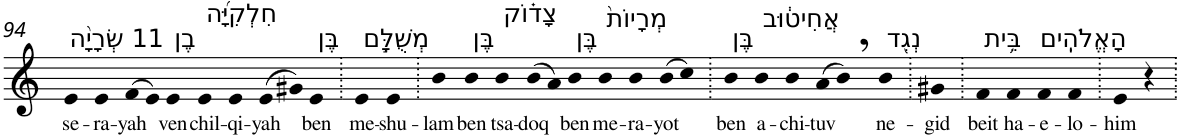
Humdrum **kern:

**kern	**text
*part1	*part1
*staff1	*staff1
*I"Piano	*
*I'Pno	*
!!LO:PB:g=z
*clefG2	*
*k[]	*
=94	=94
!LO:TX:a:t=11 שְׂרָיָ֨ה	!
!	!LO:LY:b
4e	se-
!	!LO:LY:b
4e	-ra-
!	!LO:LY:b
(>8f	-yah
8e)	.
!LO:TX:a:t=בֶן	!
!	!LO:LY:b
4e	ven
!LO:TX:a:t=חִלְקִיָּ֜ה	!
!	!LO:LY:b
4e	chil-
!	!LO:LY:b
4e	-qi-
!	!LO:LY:b
(>8e	-yah
8g#X)	.
!LO:TX:a:t=בֶּן	!
!	!LO:LY:b
4e	ben
=95.	=95.
!LO:TX:a:t=מְשֻׁלָּ֣ם	!
!	!LO:LY:b
4e	me-
!	!LO:LY:b
4e	-shu-
=96.	=96.
!	!LO:LY:b
4b	-lam
!LO:TX:a:t=בֶּן	!
!	!LO:LY:b
4b	ben
!LO:TX:a:t=צָד֗וֹק	!
!	!LO:LY:b
4b	tsa-
!	!LO:LY:b
(>8b	-doq
8a)	.
!LO:TX:a:t=בֶּן	!
!	!LO:LY:b
4b	ben
!LO:TX:a:t=מְרָיוֹת֙	!
!	!LO:LY:b
4b	me-
!	!LO:LY:b
4b	-ra-
!	!LO:LY:b
(>8b	-yot
8cc)	.
=97.	=97.
!LO:TX:a:t=בֶּן	!
!	!LO:LY:b
4b	ben
!LO:TX:a:t=אֲחִיט֔וּב	!
!	!LO:LY:b
4b	a-
!	!LO:LY:b
4b	-chi-
!	!LO:LY:b
(>8a	-tuv
8b,)	.
!LO:TX:a:t=נְגִ֖ד	!
!	!LO:LY:b
4b	ne-
=98.	=98.
!	!LO:LY:b
4g#X	-gid
=99.	=99.
!LO:TX:a:t=בֵּ֥ית	!
!	!LO:LY:b
4f	beit
!LO:TX:a:t=הָאֱלֹהִֽים	!
!	!LO:LY:b
4f	ha-
!	!LO:LY:b
4f	-e-
!	!LO:LY:b
4f	-lo-
=100.	=100.
!	!LO:LY:b
4e	-him
4r	.
=.	=.
*-	*-
